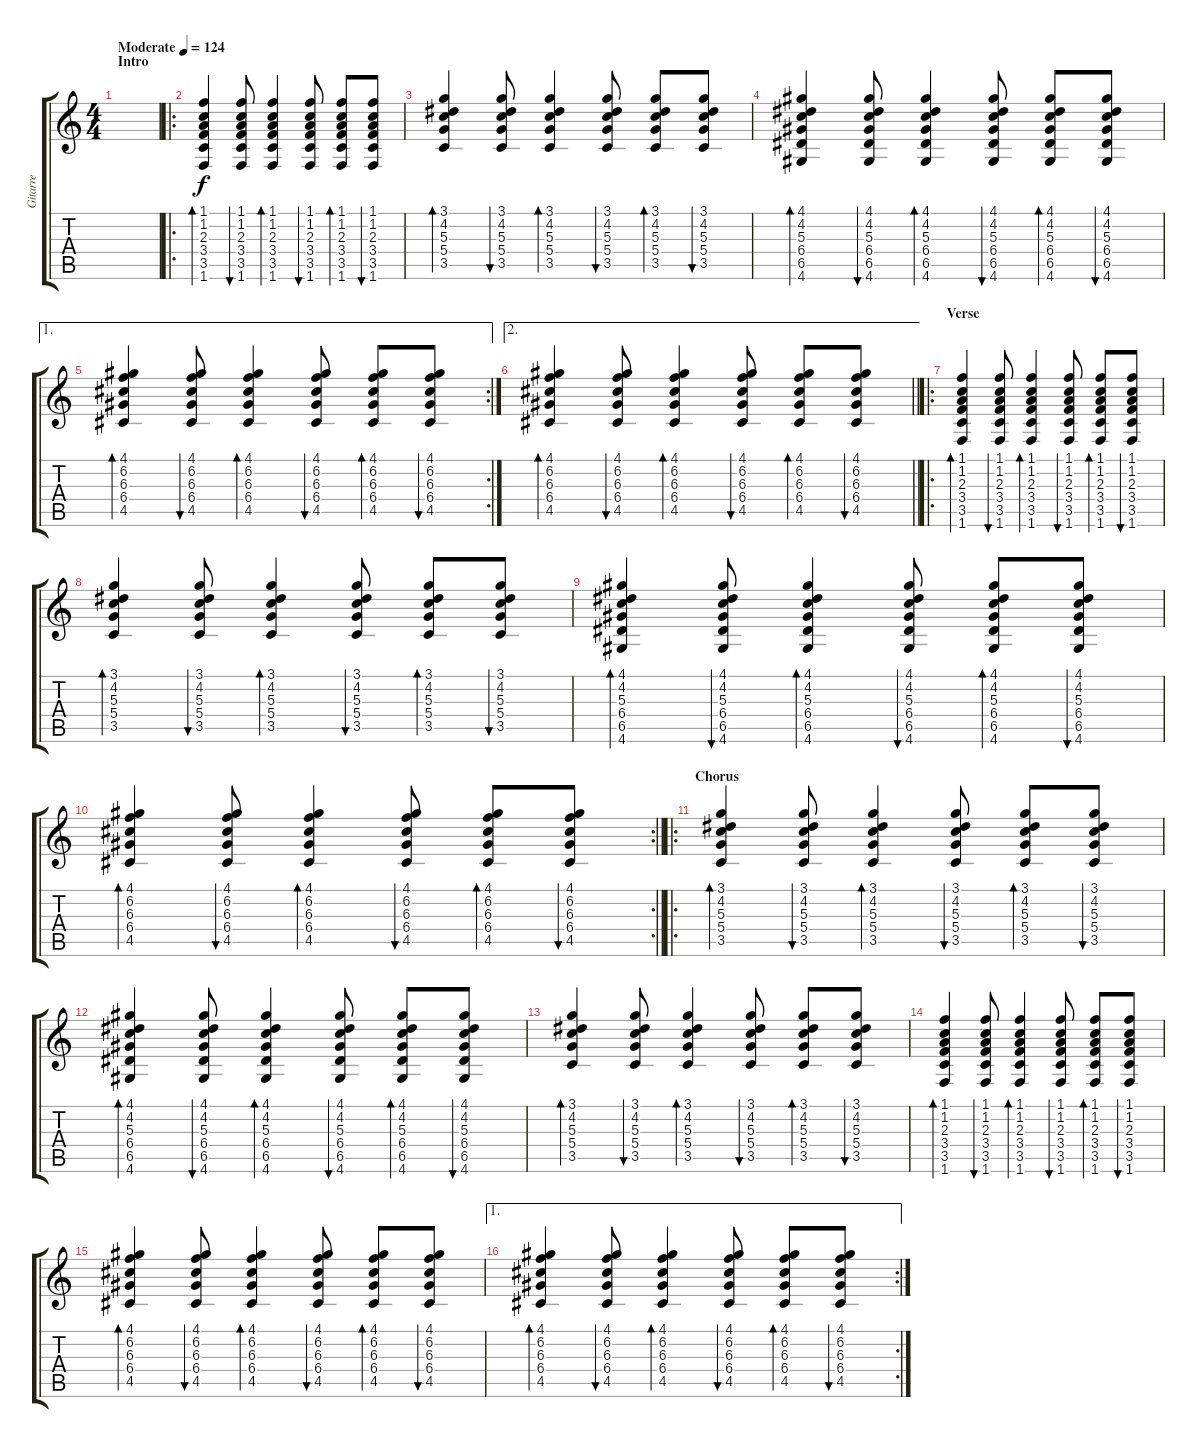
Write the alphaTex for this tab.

\track ("Gitarre" "Gitarre") {instrument acousticguitarsteel}
\staff {score tabs}
\tuning (E4 B3 G3 D3 A2 E2) {hide}
\ts (4 4)
\section ("" "Intro")
\tempo (124 "Moderate")
\clef g2
\ks c
|
\ro
(1.1 1.2 2.3 3.4 3.5 1.6).4{bd 60} (1.1 1.2 2.3 3.4 3.5 1.6).8{bu 60} (1.1 1.2 2.3 3.4 3.5 1.6).4{bd 60} (1.1 1.2 2.3 3.4 3.5 1.6).8{bu 60} (1.1 1.2 2.3 3.4 3.5 1.6).8{bd 60} (1.1 1.2 2.3 3.4 3.5 1.6).8{bu 60} |
(3.1 4.2 5.3 5.4 3.5).4{bd 60} (3.1 4.2 5.3 5.4 3.5).8{bu 60} (3.1 4.2 5.3 5.4 3.5).4{bd 60} (3.1 4.2 5.3 5.4 3.5).8{bu 60} (3.1 4.2 5.3 5.4 3.5).8{bd 60} (3.1 4.2 5.3 5.4 3.5).8{bu 60} |
(4.1 4.2 5.3 6.4 6.5 4.6).4{bd 60} (4.1 4.2 5.3 6.4 6.5 4.6).8{bu 60} (4.1 4.2 5.3 6.4 6.5 4.6).4{bd 60} (4.1 4.2 5.3 6.4 6.5 4.6).8{bu 60} (4.1 4.2 5.3 6.4 6.5 4.6).8{bd 60} (4.1 4.2 5.3 6.4 6.5 4.6).8{bu 60} |
\ae 1
\rc 2
(4.1 6.2 6.3 6.4 4.5).4{bd 60} (4.1 6.2 6.3 6.4 4.5).8{bu 60} (4.1 6.2 6.3 6.4 4.5).4{bd 60} (4.1 6.2 6.3 6.4 4.5).8{bu 60} (4.1 6.2 6.3 6.4 4.5).8{bd 60} (4.1 6.2 6.3 6.4 4.5).8{bu 60} |
\ae 2
\barLineRight lightlight
(4.1 6.2 6.3 6.4 4.5).4{bd 60} (4.1 6.2 6.3 6.4 4.5).8{bu 60} (4.1 6.2 6.3 6.4 4.5).4{bd 60} (4.1 6.2 6.3 6.4 4.5).8{bu 60} (4.1 6.2 6.3 6.4 4.5).8{bd 60} (4.1 6.2 6.3 6.4 4.5).8{bu 60} |
\ro
\section ("" "Verse")
(1.1 1.2 2.3 3.4 3.5 1.6).4{bd 60} (1.1 1.2 2.3 3.4 3.5 1.6).8{bu 60} (1.1 1.2 2.3 3.4 3.5 1.6).4{bd 60} (1.1 1.2 2.3 3.4 3.5 1.6).8{bu 60} (1.1 1.2 2.3 3.4 3.5 1.6).8{bd 60} (1.1 1.2 2.3 3.4 3.5 1.6).8{bu 60} |
(3.1 4.2 5.3 5.4 3.5).4{bd 60} (3.1 4.2 5.3 5.4 3.5).8{bu 60} (3.1 4.2 5.3 5.4 3.5).4{bd 60} (3.1 4.2 5.3 5.4 3.5).8{bu 60} (3.1 4.2 5.3 5.4 3.5).8{bd 60} (3.1 4.2 5.3 5.4 3.5).8{bu 60} |
(4.1 4.2 5.3 6.4 6.5 4.6).4{bd 60} (4.1 4.2 5.3 6.4 6.5 4.6).8{bu 60} (4.1 4.2 5.3 6.4 6.5 4.6).4{bd 60} (4.1 4.2 5.3 6.4 6.5 4.6).8{bu 60} (4.1 4.2 5.3 6.4 6.5 4.6).8{bd 60} (4.1 4.2 5.3 6.4 6.5 4.6).8{bu 60} |
\rc 2
\barLineRight lightlight
(4.1 6.2 6.3 6.4 4.5).4{bd 60} (4.1 6.2 6.3 6.4 4.5).8{bu 60} (4.1 6.2 6.3 6.4 4.5).4{bd 60} (4.1 6.2 6.3 6.4 4.5).8{bu 60} (4.1 6.2 6.3 6.4 4.5).8{bd 60} (4.1 6.2 6.3 6.4 4.5).8{bu 60} |
\ro
\section ("" "Chorus")
(3.1 4.2 5.3 5.4 3.5).4{bd 60} (3.1 4.2 5.3 5.4 3.5).8{bu 60} (3.1 4.2 5.3 5.4 3.5).4{bd 60} (3.1 4.2 5.3 5.4 3.5).8{bu 60} (3.1 4.2 5.3 5.4 3.5).8{bd 60} (3.1 4.2 5.3 5.4 3.5).8{bu 60} |
(4.1 4.2 5.3 6.4 6.5 4.6).4{bd 60} (4.1 4.2 5.3 6.4 6.5 4.6).8{bu 60} (4.1 4.2 5.3 6.4 6.5 4.6).4{bd 60} (4.1 4.2 5.3 6.4 6.5 4.6).8{bu 60} (4.1 4.2 5.3 6.4 6.5 4.6).8{bd 60} (4.1 4.2 5.3 6.4 6.5 4.6).8{bu 60} |
(3.1 4.2 5.3 5.4 3.5).4{bd 60} (3.1 4.2 5.3 5.4 3.5).8{bu 60} (3.1 4.2 5.3 5.4 3.5).4{bd 60} (3.1 4.2 5.3 5.4 3.5).8{bu 60} (3.1 4.2 5.3 5.4 3.5).8{bd 60} (3.1 4.2 5.3 5.4 3.5).8{bu 60} |
(1.1 1.2 2.3 3.4 3.5 1.6).4{bd 60} (1.1 1.2 2.3 3.4 3.5 1.6).8{bu 60} (1.1 1.2 2.3 3.4 3.5 1.6).4{bd 60} (1.1 1.2 2.3 3.4 3.5 1.6).8{bu 60} (1.1 1.2 2.3 3.4 3.5 1.6).8{bd 60} (1.1 1.2 2.3 3.4 3.5 1.6).8{bu 60} |
(4.1 6.2 6.3 6.4 4.5).4{bd 60} (4.1 6.2 6.3 6.4 4.5).8{bu 60} (4.1 6.2 6.3 6.4 4.5).4{bd 60} (4.1 6.2 6.3 6.4 4.5).8{bu 60} (4.1 6.2 6.3 6.4 4.5).8{bd 60} (4.1 6.2 6.3 6.4 4.5).8{bu 60} |
\ae 1
\rc 2
(4.1 6.2 6.3 6.4 4.5).4{bd 60} (4.1 6.2 6.3 6.4 4.5).8{bu 60} (4.1 6.2 6.3 6.4 4.5).4{bd 60} (4.1 6.2 6.3 6.4 4.5).8{bu 60} (4.1 6.2 6.3 6.4 4.5).8{bd 60} (4.1 6.2 6.3 6.4 4.5).8{bu 60}
